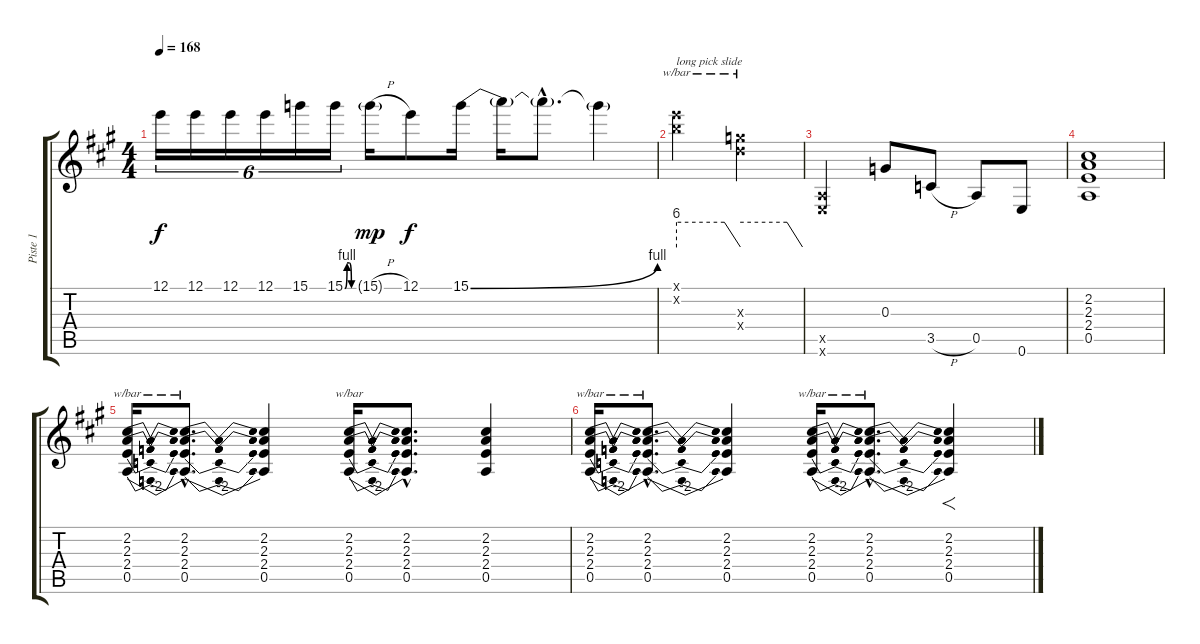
\track ("Piste 1" "Piste 1") {instrument distortionguitar}
\staff {score tabs}
\tuning (E4 B3 G3 D3 A2 E2) {hide}
\ts (4 4)
\tempo 168
\clef g2
\ks a
12.1.16{tu (6 4) dy f} 12.1.16{tu (6 4)} 12.1.16{tu (6 4)} 12.1.16{tu (6 4)} 15.1.16{tu (6 4)} 15.1{be (custom 0 0 15 4 30 4 45 0 60 0)}.16{tu (6 4)} 15.1{h g}.16{dy mp} 12.1.8{dy f} 15.1{be (bend 0 0 60 4)}.16 15.1{t}.16 15.1{hac t}.8{d} 15.1{t}.4 |
(0.1{x} 0.2{x}).2{tbe (custom default 0 24 45 24 60 0) txt "long pick slide"} (0.3{x} 0.4{x}).2{tbe (custom default 0 24 45 24 60 0)} |
(0.5{x} 0.6{x}).2 0.3.8 3.5{h}.8 0.5.8 0.6.8 |
(2.2 2.3 2.4 0.5).1 |
(2.2 2.3 2.4 0.5).16{tbe (dip default 0 0 30 -8 60 0)} (2.2{hac} 2.3{hac} 2.4{hac} 0.5{hac}).8{d tbe (dip default 0 0 30 -8 60 0)} (2.2 2.3 2.4 0.5).4 (2.2 2.3 2.4 0.5).16{tbe (dip default 0 0 30 -8 60 0)} (2.2{hac} 2.3{hac} 2.4{hac} 0.5{hac}).8{d} (2.2 2.3 2.4 0.5).4 |
(2.2 2.3 2.4 0.5).16{tbe (dip default 0 0 30 -8 60 0)} (2.2{hac} 2.3{hac} 2.4{hac} 0.5{hac}).8{d tbe (dip default 0 0 30 -8 60 0)} (2.2 2.3 2.4 0.5).4 (2.2 2.3 2.4 0.5).16{tbe (dip default 0 0 30 -8 60 0)} (2.2{hac} 2.3{hac} 2.4{hac} 0.5{hac}).8{d tbe (dip default 0 0 30 -8 60 0)} (2.2 2.3 2.4 0.5).4{f}
